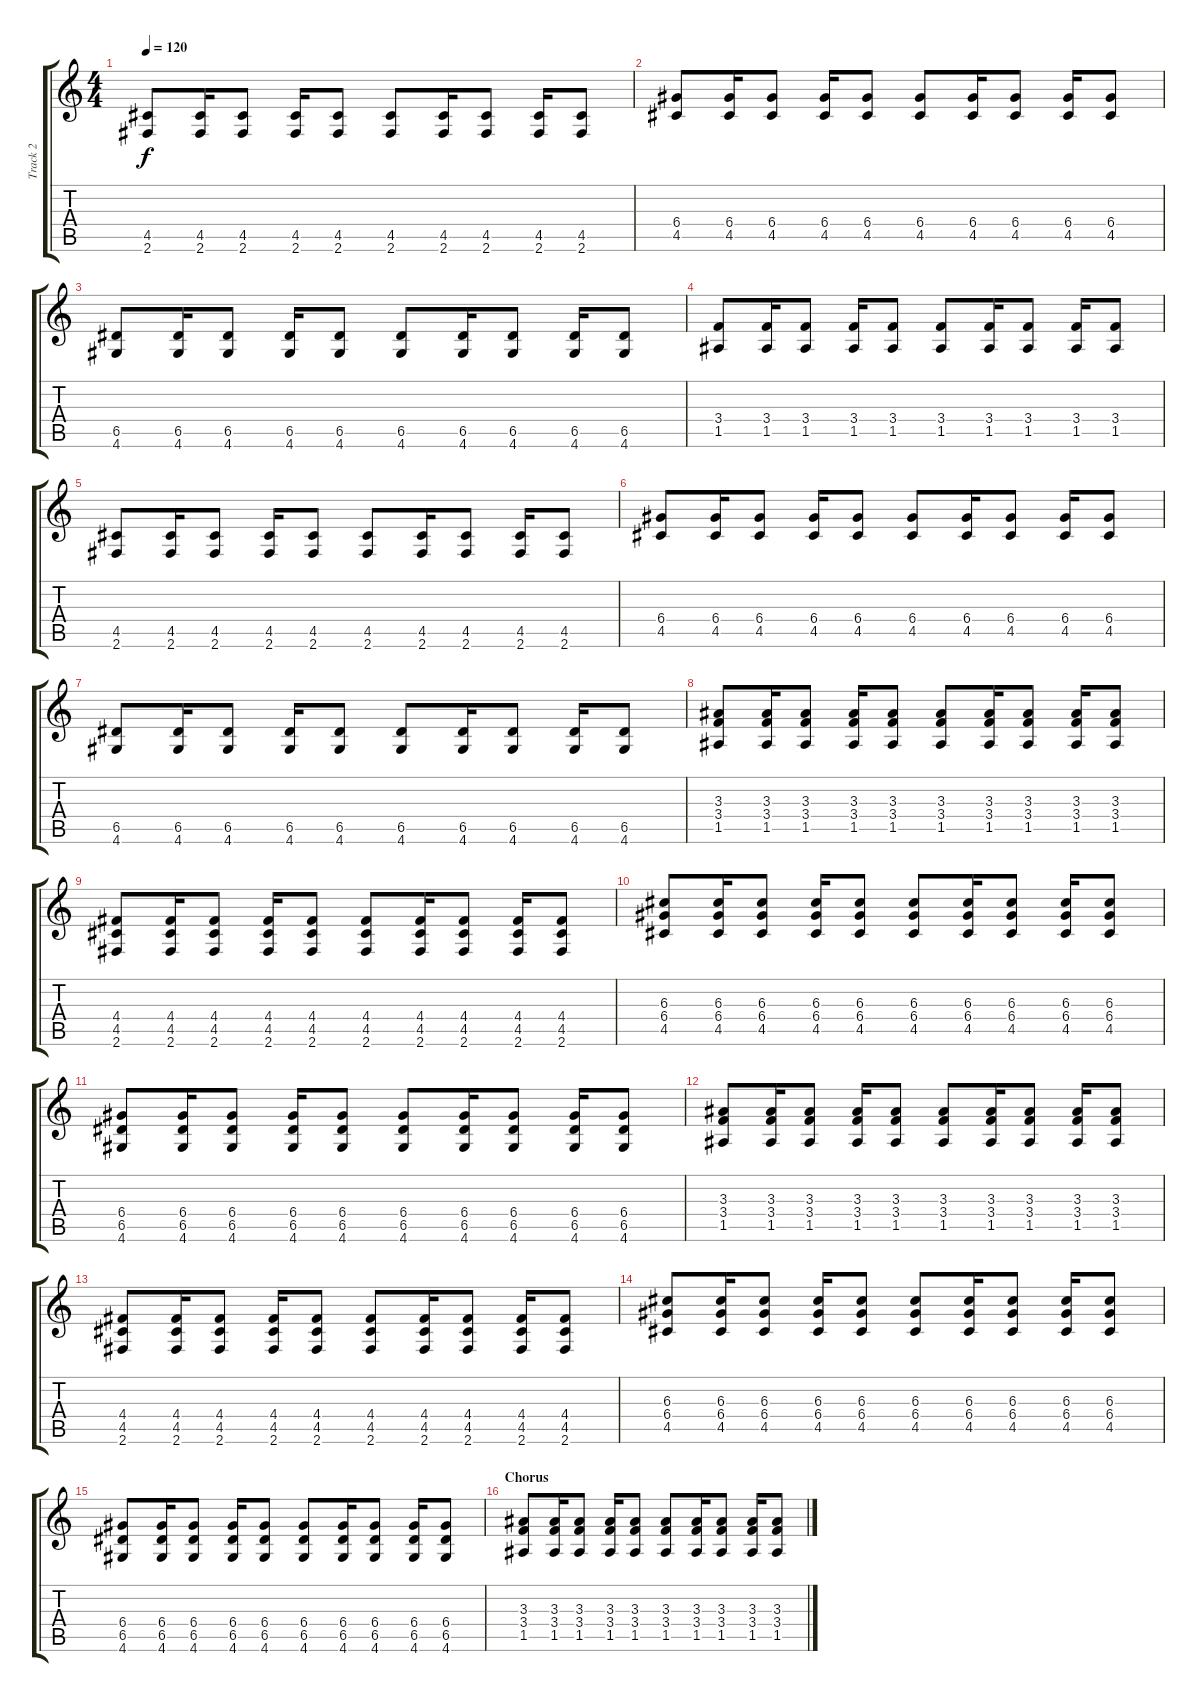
\track ("Track 2" "Track 2") {instrument distortionguitar}
\staff {score tabs}
\tuning (E4 B3 G3 D3 A2 E2) {hide}
\ts (4 4)
\tempo 120
\clef g2
\ks c
(4.5 2.6).8{dy f} (4.5 2.6).16 (4.5 2.6).8 (4.5 2.6).16 (4.5 2.6).8 (4.5 2.6).8 (4.5 2.6).16 (4.5 2.6).8 (4.5 2.6).16 (4.5 2.6).8 |
(6.4 4.5).8 (6.4 4.5).16 (6.4 4.5).8 (6.4 4.5).16 (6.4 4.5).8 (6.4 4.5).8 (6.4 4.5).16 (6.4 4.5).8 (6.4 4.5).16 (6.4 4.5).8 |
(6.5 4.6).8 (6.5 4.6).16 (6.5 4.6).8 (6.5 4.6).16 (6.5 4.6).8 (6.5 4.6).8 (6.5 4.6).16 (6.5 4.6).8 (6.5 4.6).16 (6.5 4.6).8 |
(3.4 1.5).8 (3.4 1.5).16 (3.4 1.5).8 (3.4 1.5).16 (3.4 1.5).8 (3.4 1.5).8 (3.4 1.5).16 (3.4 1.5).8 (3.4 1.5).16 (3.4 1.5).8 |
(4.5 2.6).8 (4.5 2.6).16 (4.5 2.6).8 (4.5 2.6).16 (4.5 2.6).8 (4.5 2.6).8 (4.5 2.6).16 (4.5 2.6).8 (4.5 2.6).16 (4.5 2.6).8 |
(6.4 4.5).8 (6.4 4.5).16 (6.4 4.5).8 (6.4 4.5).16 (6.4 4.5).8 (6.4 4.5).8 (6.4 4.5).16 (6.4 4.5).8 (6.4 4.5).16 (6.4 4.5).8 |
(6.5 4.6).8 (6.5 4.6).16 (6.5 4.6).8 (6.5 4.6).16 (6.5 4.6).8 (6.5 4.6).8 (6.5 4.6).16 (6.5 4.6).8 (6.5 4.6).16 (6.5 4.6).8 |
(3.3 3.4 1.5).8 (3.3 3.4 1.5).16 (3.3 3.4 1.5).8 (3.3 3.4 1.5).16 (3.3 3.4 1.5).8 (3.3 3.4 1.5).8 (3.3 3.4 1.5).16 (3.3 3.4 1.5).8 (3.3 3.4 1.5).16 (3.3 3.4 1.5).8 |
(4.4 4.5 2.6).8 (4.4 4.5 2.6).16 (4.4 4.5 2.6).8 (4.4 4.5 2.6).16 (4.4 4.5 2.6).8 (4.4 4.5 2.6).8 (4.4 4.5 2.6).16 (4.4 4.5 2.6).8 (4.4 4.5 2.6).16 (4.4 4.5 2.6).8 |
(6.3 6.4 4.5).8 (6.3 6.4 4.5).16 (6.3 6.4 4.5).8 (6.3 6.4 4.5).16 (6.3 6.4 4.5).8 (6.3 6.4 4.5).8 (6.3 6.4 4.5).16 (6.3 6.4 4.5).8 (6.3 6.4 4.5).16 (6.3 6.4 4.5).8 |
(6.4 6.5 4.6).8 (6.4 6.5 4.6).16 (6.4 6.5 4.6).8 (6.4 6.5 4.6).16 (6.4 6.5 4.6).8 (6.4 6.5 4.6).8 (6.4 6.5 4.6).16 (6.4 6.5 4.6).8 (6.4 6.5 4.6).16 (6.4 6.5 4.6).8 |
(3.3 3.4 1.5).8 (3.3 3.4 1.5).16 (3.3 3.4 1.5).8 (3.3 3.4 1.5).16 (3.3 3.4 1.5).8 (3.3 3.4 1.5).8 (3.3 3.4 1.5).16 (3.3 3.4 1.5).8 (3.3 3.4 1.5).16 (3.3 3.4 1.5).8 |
(4.4 4.5 2.6).8 (4.4 4.5 2.6).16 (4.4 4.5 2.6).8 (4.4 4.5 2.6).16 (4.4 4.5 2.6).8 (4.4 4.5 2.6).8 (4.4 4.5 2.6).16 (4.4 4.5 2.6).8 (4.4 4.5 2.6).16 (4.4 4.5 2.6).8 |
(6.3 6.4 4.5).8 (6.3 6.4 4.5).16 (6.3 6.4 4.5).8 (6.3 6.4 4.5).16 (6.3 6.4 4.5).8 (6.3 6.4 4.5).8 (6.3 6.4 4.5).16 (6.3 6.4 4.5).8 (6.3 6.4 4.5).16 (6.3 6.4 4.5).8 |
(6.4 6.5 4.6).8 (6.4 6.5 4.6).16 (6.4 6.5 4.6).8 (6.4 6.5 4.6).16 (6.4 6.5 4.6).8 (6.4 6.5 4.6).8 (6.4 6.5 4.6).16 (6.4 6.5 4.6).8 (6.4 6.5 4.6).16 (6.4 6.5 4.6).8 |
\section ("" "Chorus")
(3.3 3.4 1.5).8 (3.3 3.4 1.5).16 (3.3 3.4 1.5).8 (3.3 3.4 1.5).16 (3.3 3.4 1.5).8 (3.3 3.4 1.5).8 (3.3 3.4 1.5).16 (3.3 3.4 1.5).8 (3.3 3.4 1.5).16 (3.3 3.4 1.5).8
